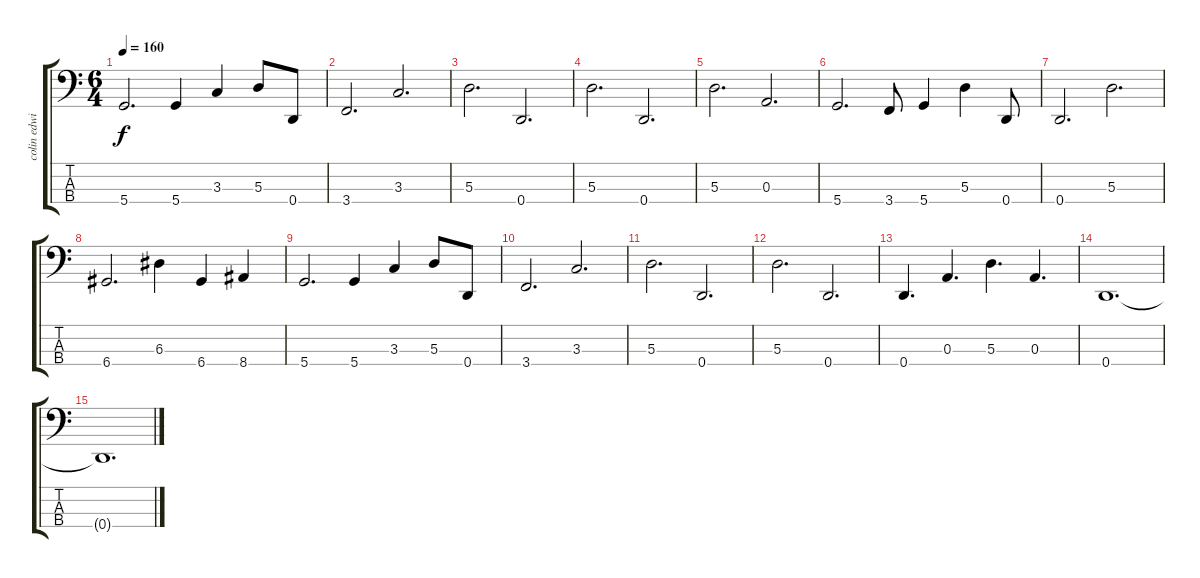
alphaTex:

\track ("colin edwin ( bass )" "colin edwi") {instrument electricbassfinger}
\staff {score tabs}
\tuning (G2 D2 A1 D1) {hide}
\ts (6 4)
\tempo 160
\clef f4
\ks c
5.4.2{d dy f} 5.4.4 3.3.4 5.3.8 0.4.8 |
3.4.2{d} 3.3.2{d} |
5.3.2{d} 0.4.2{d} |
5.3.2{d} 0.4.2{d} |
5.3.2{d} 0.3.2{d} |
5.4.2{d} 3.4.8 5.4.4 5.3.4 0.4.8 |
0.4.2{d} 5.3.2{d} |
6.4.2{d} 6.3.4 6.4.4 8.4.4 |
5.4.2{d} 5.4.4 3.3.4 5.3.8 0.4.8 |
3.4.2{d} 3.3.2{d} |
5.3.2{d} 0.4.2{d} |
5.3.2{d} 0.4.2{d} |
0.4.4{d} 0.3.4{d} 5.3.4{d} 0.3.4{d} |
0.4.1{d} |
0.4{t}.1{d volume 0}
